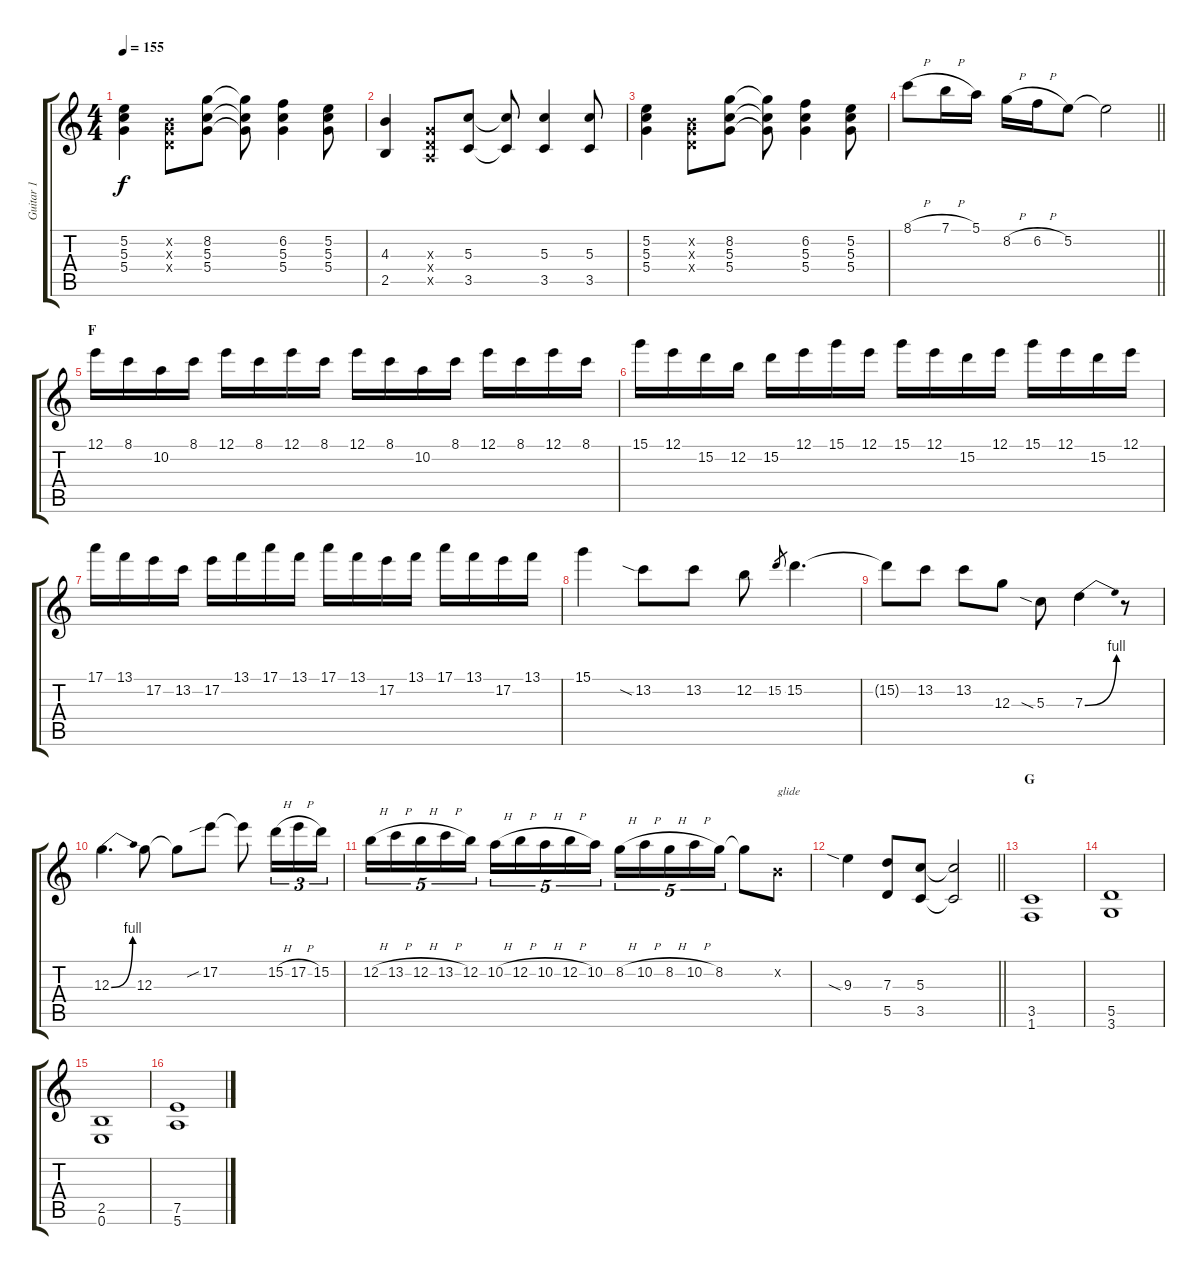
\track ("Guitar 1" "Guitar 1") {instrument distortionguitar}
\staff {score tabs}
\tuning (E4 B3 G3 D3 A2 E2) {hide}
\ts (4 4)
\tempo 155
\clef g2
\ks c
(5.2 5.3 5.4).4{dy f} (0.2{x} 0.3{x} 0.4{x}).8 (8.2 5.3 5.4).8 (8.2{t} 5.3{t} 5.4{t}).8 (6.2 5.3 5.4).4 (5.2 5.3 5.4).8 |
(4.3 2.5).4 (0.3{x} 0.4{x} 0.5{x}).8 (5.3 3.5).8 (5.3{t} 3.5{t}).8 (5.3 3.5).4 (5.3 3.5).8 |
(5.2 5.3 5.4).4 (0.2{x} 0.3{x} 0.4{x}).8 (8.2 5.3 5.4).8 (8.2{t} 5.3{t} 5.4{t}).8 (6.2 5.3 5.4).4 (5.2 5.3 5.4).8 |
\barLineRight lightlight
8.1{h}.8 7.1{h}.16 5.1.16 8.2{h}.16 6.2{h}.16 5.2.8 5.2{t}.2 |
\section ("" "F")
12.1.16 8.1.16 10.2.16 8.1.16 12.1.16 8.1.16 12.1.16 8.1.16 12.1.16 8.1.16 10.2.16 8.1.16 12.1.16 8.1.16 12.1.16 8.1.16 |
15.1.16 12.1.16 15.2.16 12.2.16 15.2.16 12.1.16 15.1.16 12.1.16 15.1.16 12.1.16 15.2.16 12.1.16 15.1.16 12.1.16 15.2.16 12.1.16 |
17.1.16 13.1.16 17.2.16 13.2.16 17.2.16 13.1.16 17.1.16 13.1.16 17.1.16 13.1.16 17.2.16 13.1.16 17.1.16 13.1.16 17.2.16 13.1.16 |
15.1.4 13.2{sia}.8 13.2.8 12.2.8 15.2.8{gr} 15.2.4{d} |
15.2{t}.8 13.2.8 13.2.8 12.3.8 5.3{sia}.8 7.3{be (bend 0 0 60 4)}.4 r.8 |
12.3{be (bend 0 0 60 4)}.4{d} 12.3.8 12.3{t}.8 17.2{sib}.8 17.2{t}.8 15.2{h}.16{tu (3 2)} 17.2{h}.16{tu (3 2)} 15.2.16{tu (3 2)} |
12.2{h}.16{tu (5 4)} 13.2{h}.16{tu (5 4)} 12.2{h}.16{tu (5 4)} 13.2{h}.16{tu (5 4)} 12.2.16{tu (5 4)} 10.2{h}.16{tu (5 4)} 12.2{h}.16{tu (5 4)} 10.2{h}.16{tu (5 4)} 12.2{h}.16{tu (5 4)} 10.2.16{tu (5 4)} 8.2{h}.16{tu (5 4)} 10.2{h}.16{tu (5 4)} 8.2{h}.16{tu (5 4)} 10.2{h}.16{tu (5 4)} 8.2.16{tu (5 4)} 8.2{t}.8 0.2{x}.8{txt "glide"} |
\barLineRight lightlight
9.3{sia}.4 (7.3 5.5).8 (5.3 3.5).8 (5.3{t} 3.5{t}).2 |
\section ("" "G")
(3.5 1.6).1 |
(5.5 3.6).1 |
(2.5 0.6).1 |
(7.5 5.6).1
